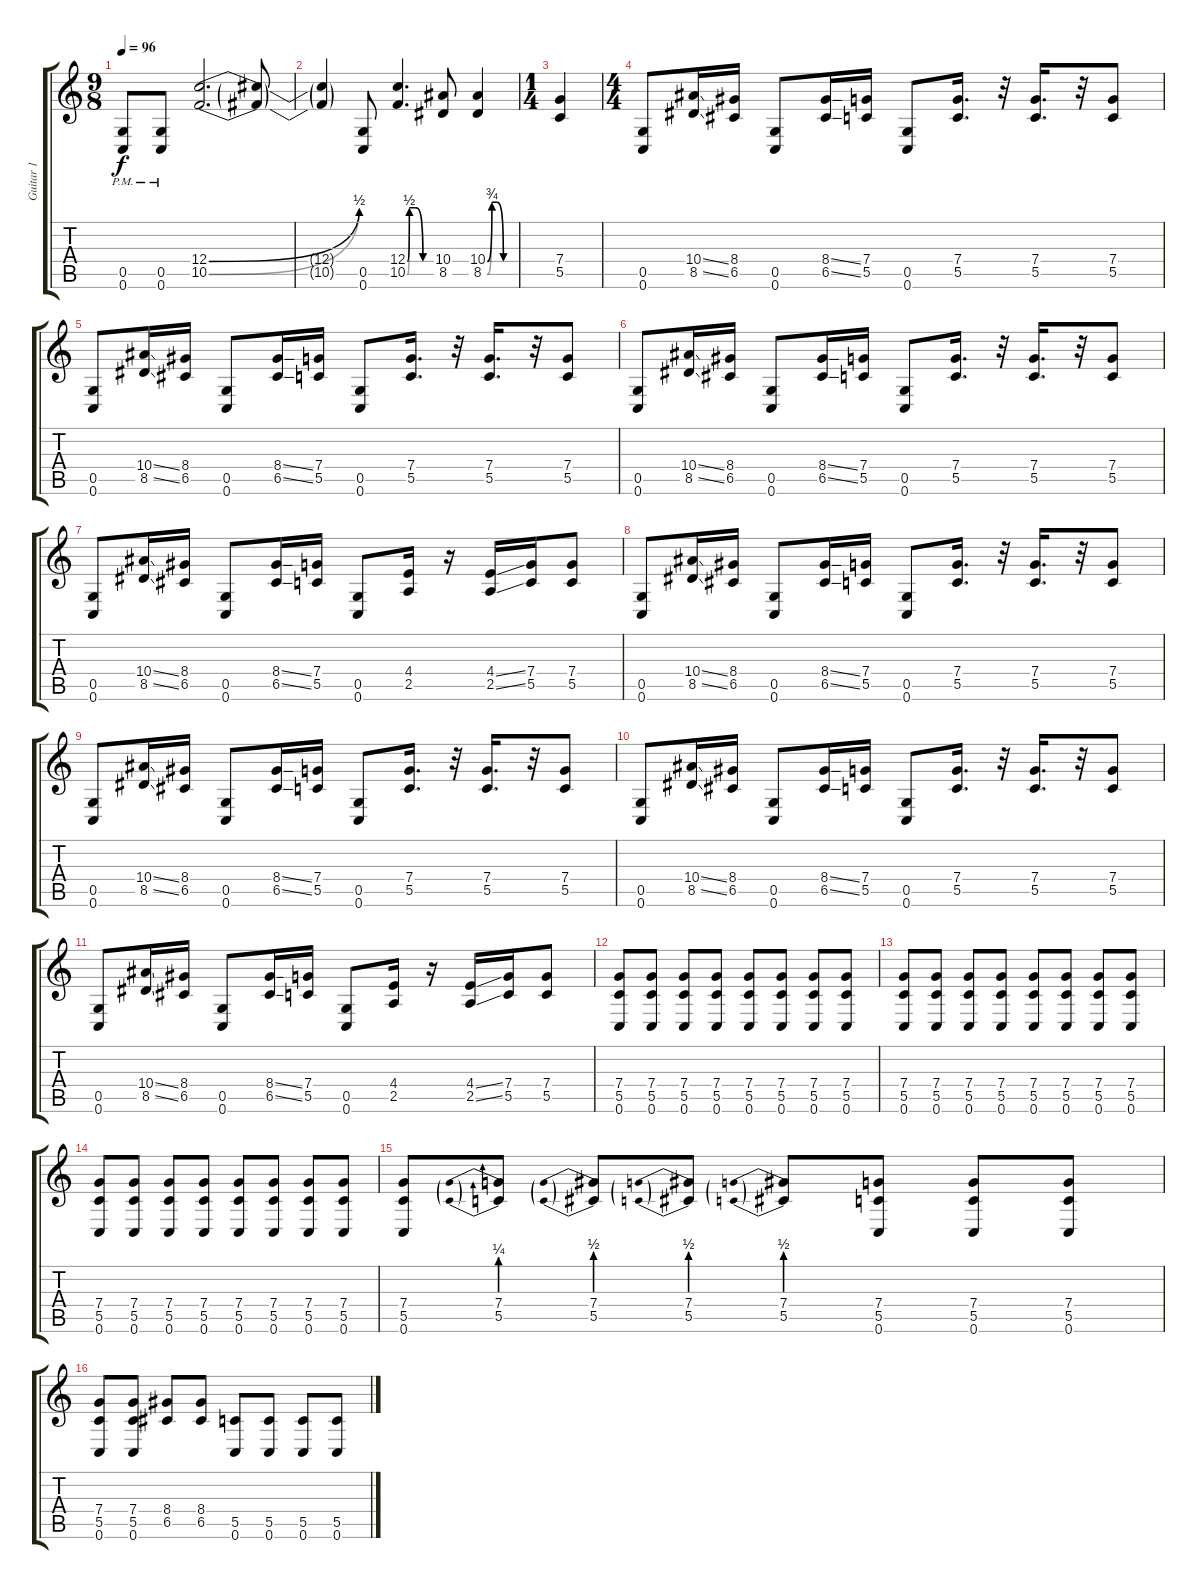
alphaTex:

\track ("Guitar 1" "Guitar 1") {instrument overdrivenguitar}
\staff {score tabs}
\tuning (D4 A3 F3 C3 G2 C2) {hide}
\ts (9 8)
\tempo 96
\clef g2
\ks c
(0.5 0.6{pm}).8{dy f} (0.5 0.6{pm}).8 (12.4{be (bend 0 0 60 2)} 10.5{be (bend 0 0 60 2)}).2{d} (12.4{t} 10.5{t}).8 |
(12.4{t} 10.5{t}).4 (0.5 0.6).8 (12.4{be (custom 0 0 5 2 20 2 39 0 60 0)} 10.5{be (custom 0 0 5 2 20 2 40 0 60 0)}).4{d} (10.4 8.5).8 (10.4{be (custom 0 0 10 3 20 3 35 0 60 0)} 8.5{be (custom 0 0 10 3 20 3 35 0 60 0)}).4 |
\ts (1 4)
(7.4 5.5).4 |
\ts (4 4)
(0.5 0.6).8 (10.4{ss} 8.5{ss}).16 (8.4 6.5).16 (0.5 0.6).8 (8.4{ss} 6.5{ss}).16 (7.4 5.5).16 (0.5 0.6).8 (7.4 5.5).16{d} r.32 (7.4 5.5).16{d} r.32 (7.4 5.5).8 |
(0.5 0.6).8 (10.4{ss} 8.5{ss}).16 (8.4 6.5).16 (0.5 0.6).8 (8.4{ss} 6.5{ss}).16 (7.4 5.5).16 (0.5 0.6).8 (7.4 5.5).16{d} r.32 (7.4 5.5).16{d} r.32 (7.4 5.5).8 |
(0.5 0.6).8 (10.4{ss} 8.5{ss}).16 (8.4 6.5).16 (0.5 0.6).8 (8.4{ss} 6.5{ss}).16 (7.4 5.5).16 (0.5 0.6).8 (7.4 5.5).16{d} r.32 (7.4 5.5).16{d} r.32 (7.4 5.5).8 |
(0.5 0.6).8 (10.4{ss} 8.5{ss}).16 (8.4 6.5).16 (0.5 0.6).8 (8.4{ss} 6.5{ss}).16 (7.4 5.5).16 (0.5 0.6).8 (4.4 2.5).16 r.16 (4.4{ss} 2.5{ss}).16 (7.4 5.5).16 (7.4 5.5).8 |
(0.5 0.6).8 (10.4{ss} 8.5{ss}).16 (8.4 6.5).16 (0.5 0.6).8 (8.4{ss} 6.5{ss}).16 (7.4 5.5).16 (0.5 0.6).8 (7.4 5.5).16{d} r.32 (7.4 5.5).16{d} r.32 (7.4 5.5).8 |
(0.5 0.6).8 (10.4{ss} 8.5{ss}).16 (8.4 6.5).16 (0.5 0.6).8 (8.4{ss} 6.5{ss}).16 (7.4 5.5).16 (0.5 0.6).8 (7.4 5.5).16{d} r.32 (7.4 5.5).16{d} r.32 (7.4 5.5).8 |
(0.5 0.6).8 (10.4{ss} 8.5{ss}).16 (8.4 6.5).16 (0.5 0.6).8 (8.4{ss} 6.5{ss}).16 (7.4 5.5).16 (0.5 0.6).8 (7.4 5.5).16{d} r.32 (7.4 5.5).16{d} r.32 (7.4 5.5).8 |
(0.5 0.6).8 (10.4{ss} 8.5{ss}).16 (8.4 6.5).16 (0.5 0.6).8 (8.4{ss} 6.5{ss}).16 (7.4 5.5).16 (0.5 0.6).8 (4.4 2.5).16 r.16 (4.4{ss} 2.5{ss}).16 (7.4 5.5).16 (7.4 5.5).8 |
(7.4 5.5 0.6).8 (7.4 5.5 0.6).8 (7.4 5.5 0.6).8 (7.4 5.5 0.6).8 (7.4 5.5 0.6).8 (7.4 5.5 0.6).8 (7.4 5.5 0.6).8 (7.4 5.5 0.6).8 |
(7.4 5.5 0.6).8 (7.4 5.5 0.6).8 (7.4 5.5 0.6).8 (7.4 5.5 0.6).8 (7.4 5.5 0.6).8 (7.4 5.5 0.6).8 (7.4 5.5 0.6).8 (7.4 5.5 0.6).8 |
(7.4 5.5 0.6).8 (7.4 5.5 0.6).8 (7.4 5.5 0.6).8 (7.4 5.5 0.6).8 (7.4 5.5 0.6).8 (7.4 5.5 0.6).8 (7.4 5.5 0.6).8 (7.4 5.5 0.6).8 |
(7.4 5.5 0.6).8 (7.4{be (prebend 0 1 60 1)} 5.5{be (prebend 0 1 60 1)}).8 (7.4{be (prebend 0 2 60 2)} 5.5{be (prebend 0 2 60 2)}).8 (7.4{be (prebend 0 2 60 2)} 5.5{be (prebend 0 2 60 2)}).8 (7.4{be (prebend 0 2 60 2)} 5.5{be (prebend 0 2 60 2)}).8 (7.4 5.5 0.6).8 (7.4 5.5 0.6).8 (7.4 5.5 0.6).8 |
(7.4 5.5 0.6).8 (7.4 5.5 0.6).8 (8.4 6.5).8 (8.4 6.5).8 (5.5 0.6).8 (5.5 0.6).8 (5.5 0.6).8 (5.5 0.6).8
